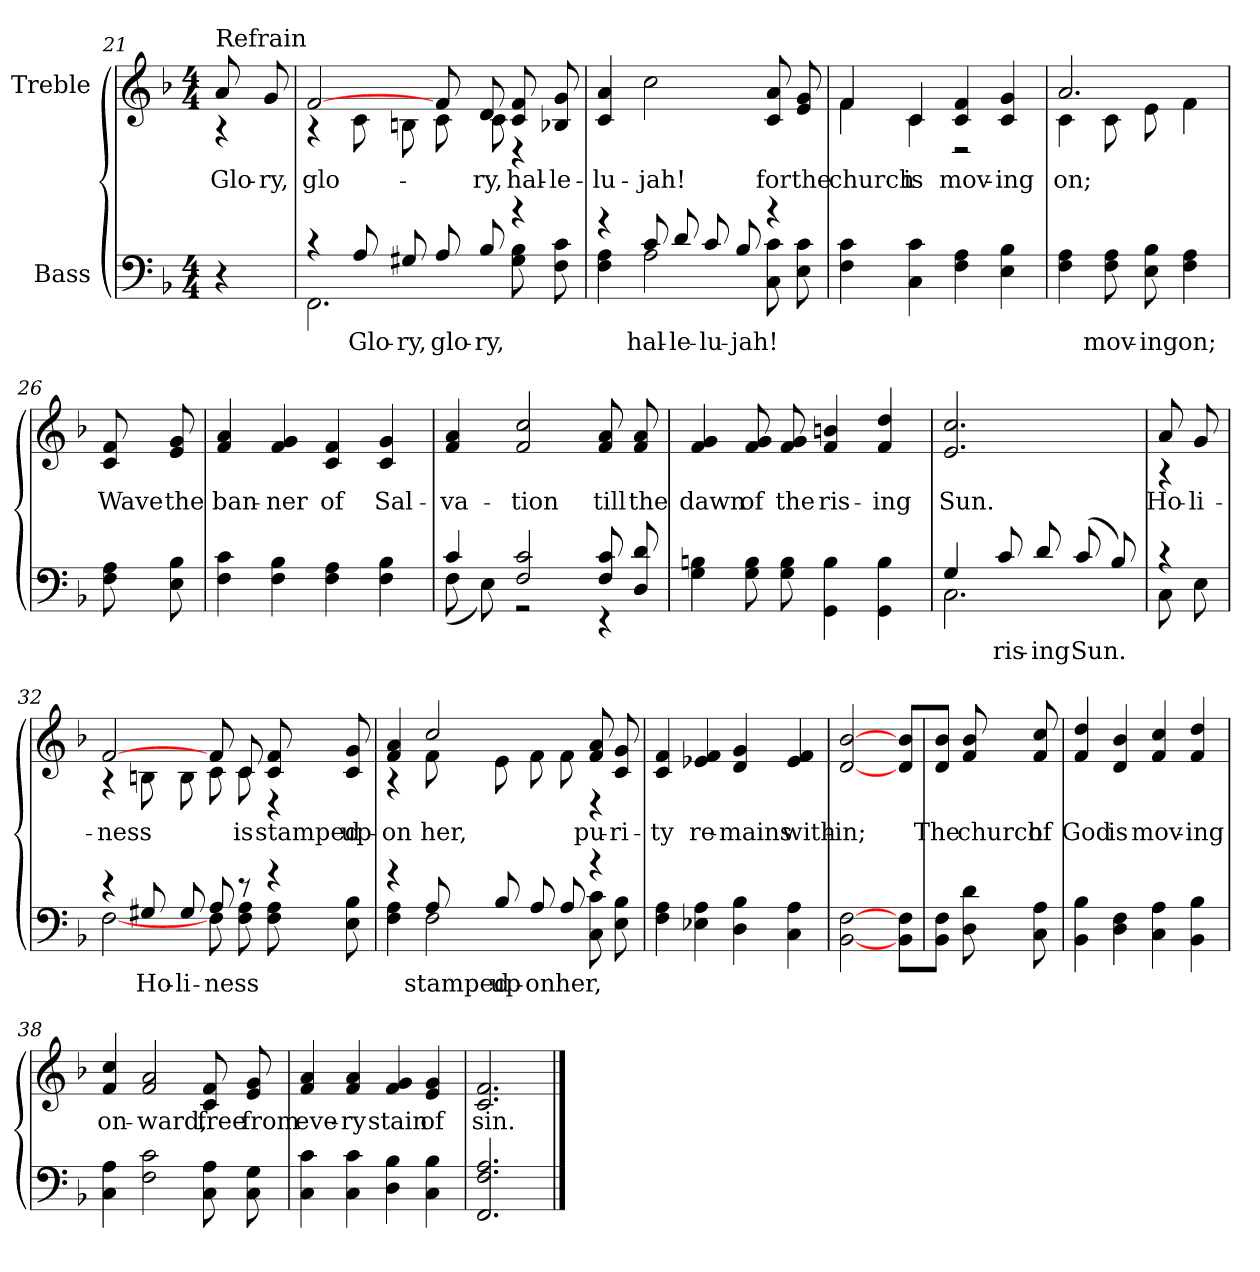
**kern	**text	**kern	**text
*part2	*part2	*part1	*part1
*staff2	*staff2	*staff1	*staff1
*I"Bass	*	*I"Treble	*
*clefF4	*	*clefG2	*
*k[b-]	*	*k[b-]	*
*F:	*	*F:	*
*M4/4	*	*M4/4	*
=21	=21	=21	=21
*	*	*^	*
!	!	!LO:TX:a:t=Refrain	!	!
4r	.	8aL	4r	-Glo-
.	.	8g	.	-ry,
=22	=22	=22	=22	=22
*^	*	*	*	*
4r	2.FF	.	[2f	4r	-glo-
8A	.	-Glo-	.	8c	.
8G#	.	-ry,	.	8B	.
8AL	.	-glo-	8fL	8cL	.
8B-	.	-ry,	8d	8c	-ry,
4r	8G# 8B-	.	8c 8fL	4r	-hal-
.	8F 8c	.	8B- 8g	.	-le-
*	*	*	*v	*v	*
=23	=23	=23	=23	=23
4r	4F 4A	.	4c 4a	-lu-
8c	2A	-hal-	2cc	-jah!
8d	.	-le-	.	.
8cL	.	-lu-	.	.
8B-	.	-jah!	.	.
4r	8C 8c	.	8c 8a	-for
.	8E 8c	.	8e 8g	-the
*v	*v	*	*	*
=24	=24	=24	=24
*	*	*^	*
4F 4c	.	4f	4f	-church
4C 4c	.	4c	4c	-is
4F 4A	.	4c 4f	2r	-mov-
4E 4B-	.	4c 4g	.	-ing
=25	=25	=25	=25	=25
4F 4A	.	2.a	4c	-on;
8F 8A	-mov-	.	8c	.
8E 8B-	-ing	.	8e	.
4F 4A	-on;	.	4f	.
*	*	*v	*v	*
=26	=26	=26	=26
8F 8AL	.	8c 8fL	-Wave
8E 8B-	.	8e 8g	-the
=27	=27	=27	=27
4F 4c	.	4f 4a	-ban-
4F 4B-	.	4f 4g	-ner
4F 4A	.	4c 4f	-of
4F 4B-	.	4c 4g	-Sal-
=28	=28	=28	=28
*^	*	*	*
4c	(8FL	.	4f 4a	-va-
.	8E)	.	.	.
2F 2c	2r	.	2f 2cc	-tion
8F 8c	4r	.	8f 8a	-till
8D 8d	.	.	8f 8a	-the
*v	*v	*	*	*
=29	=29	=29	=29
4G 4B	.	4f 4g	-dawn
8G 8B	.	8f 8g	-of
8G 8B	.	8f 8g	-the
4GG 4B	.	4f 4b	-ris-
4GG 4B	.	4f 4dd	-ing
=30	=30	=30	=30
*^	*	*	*
4G	2.C	.	2.e 2.cc	-Sun.
8c	.	-ris-	.	.
8d	.	-ing	.	.
(8cL	.	-Sun.	.	.
8B-)	.	.	.	.
=31	=31	=31	=31	=31
*	*	*	*^	*
4r	8CL	.	8aL	4r	-Ho-
.	8E	.	8g	.	-li-
=32	=32	=32	=32	=32	=32
4r	[2F	.	[2f	4r	-ness
8G#	.	-Ho-	.	8B	.
8G#	.	-li-	.	8B	.
8AL	8FL	-ness	8fL	8cL	.
8r	8F 8A	.	8c	8c	-is
4r	8F 8AL	.	8c 8fL	4r	-stamped
.	8E 8B-	.	8c 8g	.	-up-
=33	=33	=33	=33	=33	=33
4r	4F 4A	.	4f 4a	4r	-on
8A	2F	-stamped	2cc	8f	-her,
8B-	.	-up-	.	8e	.
8AL	.	-on	.	8fL	.
8A	.	-her,	.	8f	.
4r	8C 8c	.	8f 8a	4r	-pu-
.	8E 8B-	.	8c 8g	.	-ri-
*v	*v	*	*	*	*
*	*	*v	*v	*
=34	=34	=34	=34
4F 4A	.	4c 4f	-ty
4E- 4A	.	4e- 4f	-re-
4D 4B-	.	4d 4g	-mains
4C 4A	.	4e- 4f	-with-
=35	=35	=35	=35
[2BB- [2F	.	[2d [2b-	-in;
8BB- 8FL	.	8d 8b-L	.
=36	=36	=36	=36
8BB- 8FJ	.	8d 8b-J	-The
8D 8dL	.	8f 8b-L	-church
8C 8A	.	8f 8cc	-of
=37	=37	=37	=37
4BB- 4B-	.	4f 4dd	-God
4D 4F	.	4d 4b-	-is
4C 4A	.	4f 4cc	-mov-
4BB- 4B-	.	4f 4dd	-ing
=38	=38	=38	=38
4C 4A	.	4f 4cc	-on-
2F 2c	.	2f 2a	-ward,
8C 8A	.	8c 8f	-free
8C 8G	.	8e 8g	-from
=39	=39	=39	=39
4C 4c	.	4f 4a	-eve-
4C 4c	.	4f 4a	-ry
4D 4B-	.	4f 4g	-stain
4C 4B-	.	4e 4g	-of
=40	=40	=40	=40
2.FF 2.F 2.A	.	2.c 2.f	-sin.
==	==	==	==
*-	*-	*-	*-
